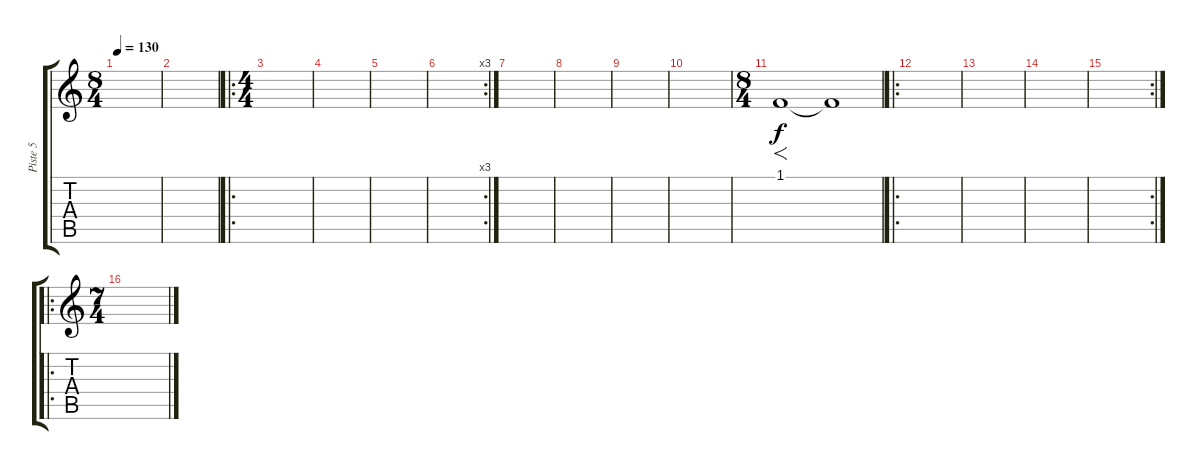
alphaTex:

\track ("Piste 5" "Piste 5") {instrument pad8sweep}
\staff {score tabs}
\tuning (E4 B3 G3 D3 A2 E2) {hide}
\ts (8 4)
\tempo 130
\clef g2
\ks c
|
|
\ro
\ts (4 4)
|
|
|
\rc 3
|
|
|
|
|
\ts (8 4)
1.1.1{f} 1.1{t}.1 |
\ro
|
|
|
\rc 2
|
\ro
\ts (7 4)
